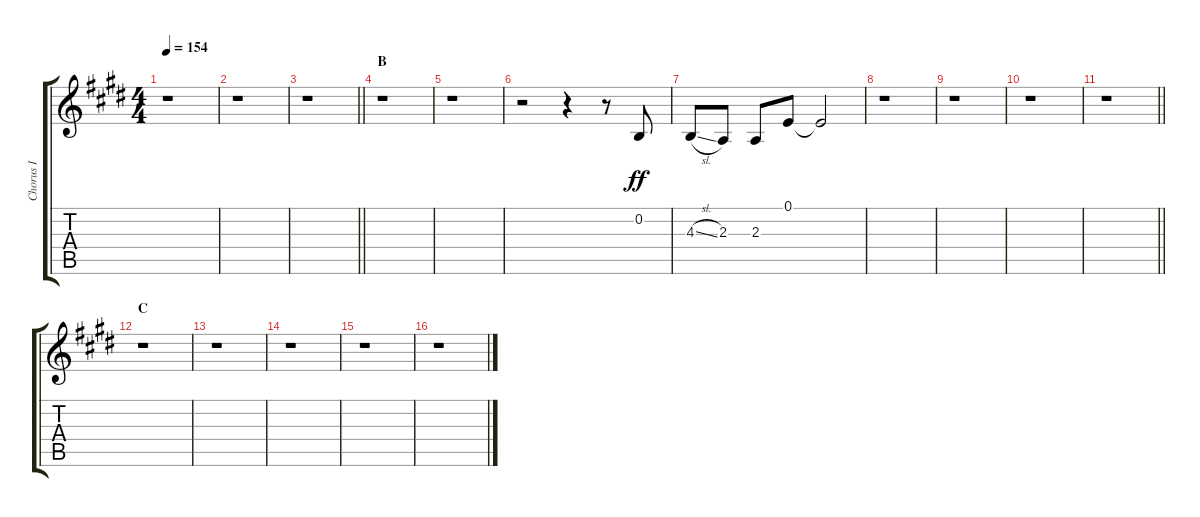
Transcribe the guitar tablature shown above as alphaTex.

\track ("Chorus I" "Chorus I") {instrument voiceoohs}
\staff {score tabs}
\tuning (E4 B3 G3 D3 A2 E2) {hide}
\ts (4 4)
\tempo 154
\clef g2
\ks e
r.1{dy ff} |
r.1 |
\barLineRight lightlight
r.1 |
\section ("" "B")
r.1 |
r.1 |
r.2 r.4 r.8 0.2.8 |
4.3{sl}.8 2.3.8 2.3.8 0.1.8 0.1{t}.2 |
r.1 |
r.1 |
r.1 |
\barLineRight lightlight
r.1 |
\section ("" "C")
r.1 |
r.1 |
r.1 |
r.1 |
r.1
